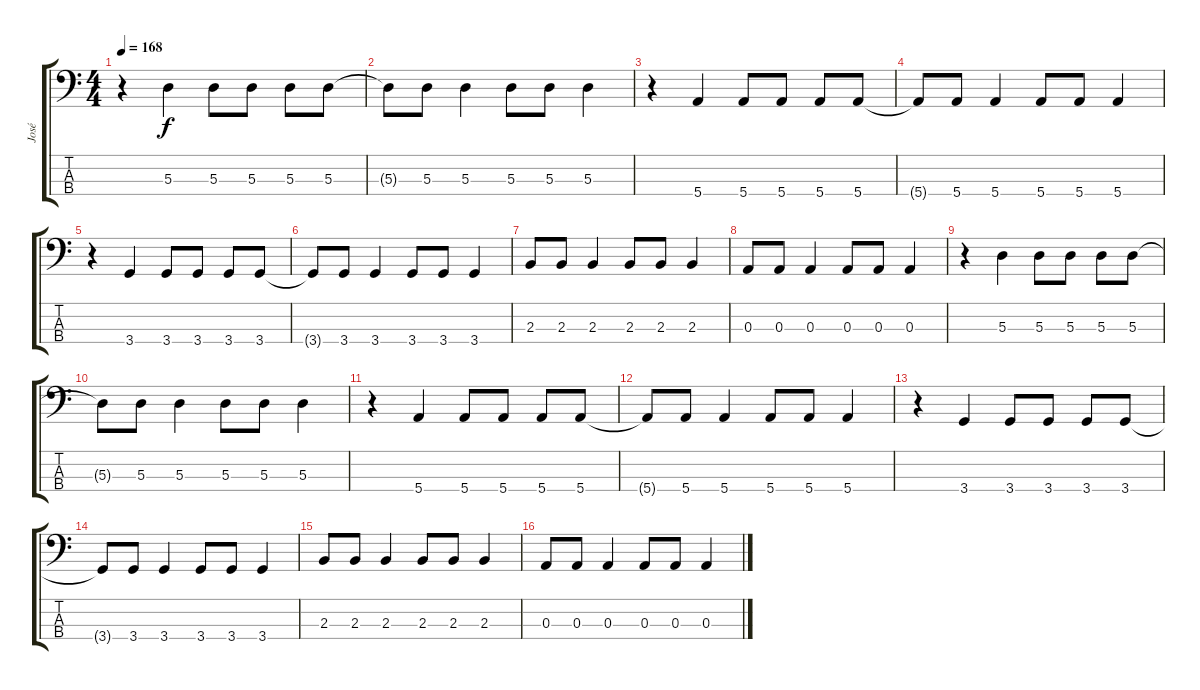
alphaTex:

\track ("José" "José") {instrument electricbasspick}
\staff {score tabs}
\tuning (G2 D2 A1 E1) {hide}
\ts (4 4)
\tempo 168
\clef f4
\ks c
r.4{dy f} 5.3.4 5.3.8 5.3.8 5.3.8 5.3.8 |
5.3{t}.8 5.3.8 5.3.4 5.3.8 5.3.8 5.3.4 |
r.4 5.4.4 5.4.8 5.4.8 5.4.8 5.4.8 |
5.4{t}.8 5.4.8 5.4.4 5.4.8 5.4.8 5.4.4 |
r.4 3.4.4 3.4.8 3.4.8 3.4.8 3.4.8 |
3.4{t}.8 3.4.8 3.4.4 3.4.8 3.4.8 3.4.4 |
2.3.8 2.3.8 2.3.4 2.3.8 2.3.8 2.3.4 |
0.3.8 0.3.8 0.3.4 0.3.8 0.3.8 0.3.4 |
r.4 5.3.4 5.3.8 5.3.8 5.3.8 5.3.8 |
5.3{t}.8 5.3.8 5.3.4 5.3.8 5.3.8 5.3.4 |
r.4 5.4.4 5.4.8 5.4.8 5.4.8 5.4.8 |
5.4{t}.8 5.4.8 5.4.4 5.4.8 5.4.8 5.4.4 |
r.4 3.4.4 3.4.8 3.4.8 3.4.8 3.4.8 |
3.4{t}.8 3.4.8 3.4.4 3.4.8 3.4.8 3.4.4 |
2.3.8 2.3.8 2.3.4 2.3.8 2.3.8 2.3.4 |
0.3.8 0.3.8 0.3.4 0.3.8 0.3.8 0.3.4
